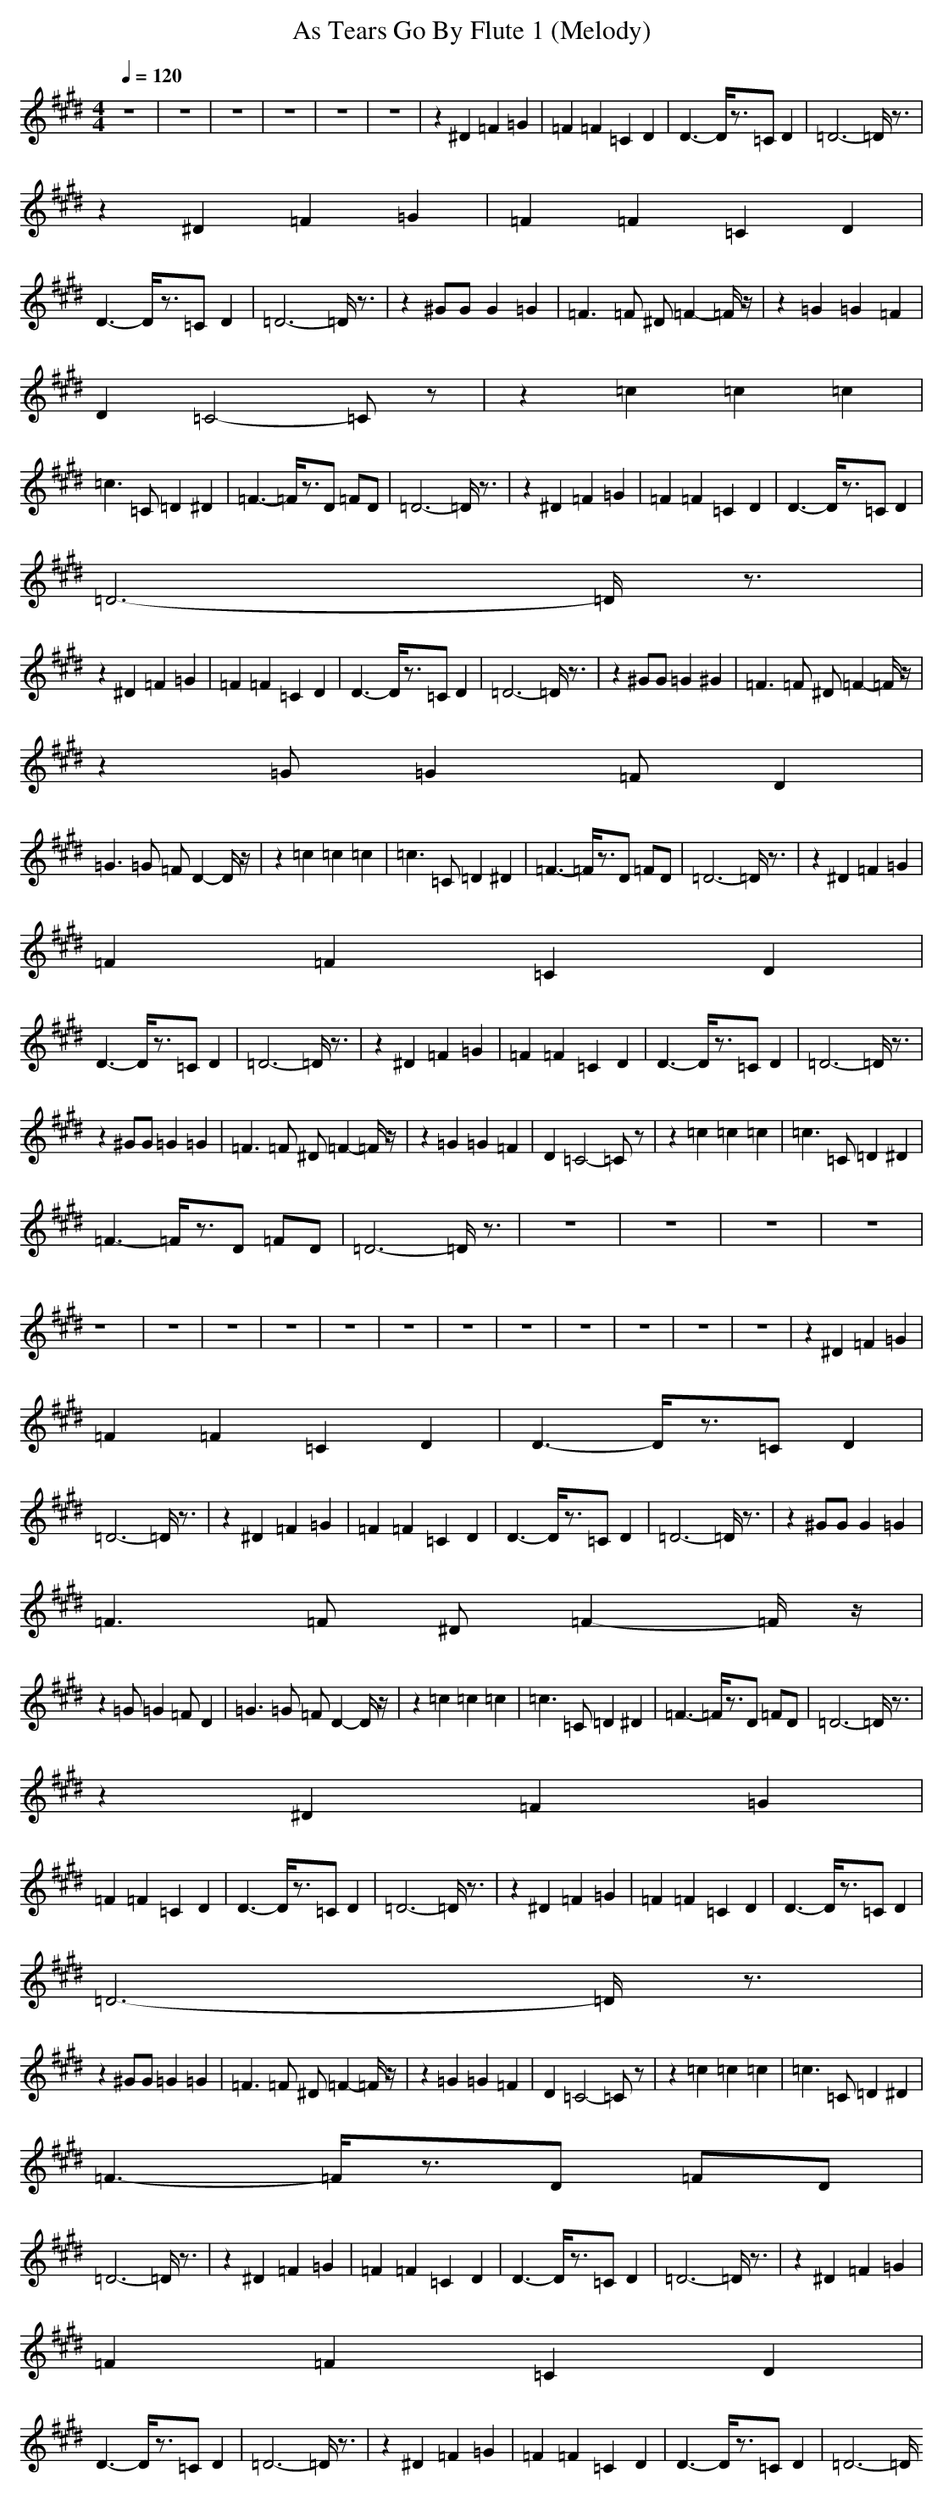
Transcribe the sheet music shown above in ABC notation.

X:1
T: As Tears Go By Flute 1 (Melody)
M: 4/4
L: 1/8
Q:1/4=120
K:E
z8|z8|z8|z8|z8|z8|z2 ^D2 =F2 =G2|=F2 =F2 =C2 D2|D3-D/2z3/2=C D2|=D6- =D/2z3/2|
z2 ^D2 =F2 =G2|=F2 =F2 =C2 D2|
D3-D/2z3/2=C D2|=D6- =D/2z3/2|z2 ^GG G2 =G2|=F3=F ^D=F2-=F/2z/2|z2 =G2 =G2 =F2|
D2 =C4- =Cz|z2 =c2 =c2 =c2|
=c3=C =D2 ^D2|=F3-=F/2z3/2D =FD|=D6- =D/2z3/2|z2 ^D2 =F2 =G2|=F2 =F2 =C2 D2|D3-D/2z3/2=C D2|
=D6- =D/2z3/2|
z2 ^D2 =F2 =G2|=F2 =F2 =C2 D2|D3-D/2z3/2=C D2|=D6- =D/2z3/2|z2 ^GG =G2 ^G2|=F3=F ^D=F2-=F/2z/2|
z2 =G=G2=F D2|
=G3=G =FD2-D/2z/2|z2 =c2 =c2 =c2|=c3=C =D2 ^D2|=F3-=F/2z3/2D =FD|=D6- =D/2z3/2|z2 ^D2 =F2 =G2|
=F2 =F2 =C2 D2|
D3-D/2z3/2=C D2|=D6- =D/2z3/2|z2 ^D2 =F2 =G2|=F2 =F2 =C2 D2|D3-D/2z3/2=C D2|=D6- =D/2z3/2|
z2 ^GG =G2 =G2|=F3=F ^D=F2-=F/2z/2|z2 =G2 =G2 =F2|D2 =C4- =Cz|z2 =c2 =c2 =c2|=c3=C =D2 ^D2|
=F3-=F/2z3/2D =FD|=D6- =D/2z3/2|z8|z8|z8|z8|z8|z8|z8|z8|z8|z8|z8|z8|z8|z8|z8|z8|z2 ^D2 =F2 =G2|
=F2 =F2 =C2 D2|D3-D/2z3/2=C D2|
=D6- =D/2z3/2|z2 ^D2 =F2 =G2|=F2 =F2 =C2 D2|D3-D/2z3/2=C D2|=D6- =D/2z3/2|z2 ^GG G2 =G2|
=F3=F ^D=F2-=F/2z/2|
z2 =G=G2=F D2|=G3=G =FD2-D/2z/2|z2 =c2 =c2 =c2|=c3=C =D2 ^D2|=F3-=F/2z3/2D =FD|=D6- =D/2z3/2|
z2 ^D2 =F2 =G2|
=F2 =F2 =C2 D2|D3-D/2z3/2=C D2|=D6- =D/2z3/2|z2 ^D2 =F2 =G2|=F2 =F2 =C2 D2|D3-D/2z3/2=C D2|
=D6- =D/2z3/2|
z2 ^GG =G2 =G2|=F3=F ^D=F2-=F/2z/2|z2 =G2 =G2 =F2|D2 =C4- =Cz|z2 =c2 =c2 =c2|=c3=C =D2 ^D2|
=F3-=F/2z3/2D =FD|
=D6- =D/2z3/2|z2 ^D2 =F2 =G2|=F2 =F2 =C2 D2|D3-D/2z3/2=C D2|=D6- =D/2z3/2|z2 ^D2 =F2 =G2|
=F2 =F2 =C2 D2|
D3-D/2z3/2=C D2|=D6- =D/2z3/2|z2 ^D2 =F2 =G2|=F2 =F2 =C2 D2|D3-D/2z3/2=C D2|=D6- =D/2
